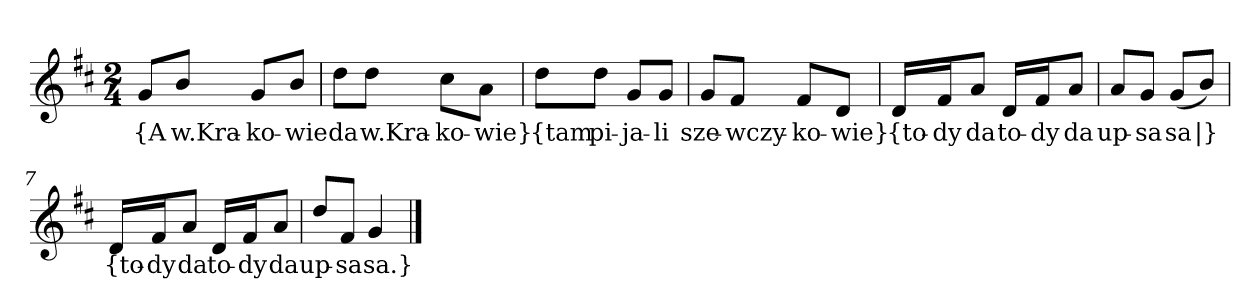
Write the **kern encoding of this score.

**kern	**text
*part1	*part1
*staff1	*staff1
*clefG2	*
*k[f#c#]	*
*M2/4	*
=	=
8g/L	{A
8b/J	w.Kra-
8g/L	-ko-
8b/J	-wie
=2	=2
8dd\L	da
8dd\J	w.Kra-
8cc#\L	-ko-
8a\J	-wie}
=3y	=3y
8dd\L	{tam
8dd\J	pi-
8g/L	-ja-
8g/J	-li
=4	=4
8g/L	sze-
8f#/J	-wczy-
8f#/L	-ko-
8d/J	-wie}
=5y	=5y
16d/LL	{to-
16f#/J	-dy
8a/J	da
16d/LL	to-
16f#/J	-dy
8a/J	da
=6	=6
8a/L	up-
8g/J	-sa
(8g/L	sa
8b/J)	|}
=7y	=7y
16d/LL	{to-
16f#/J	-dy
8a/J	da
16d/LL	to-
16f#/J	-dy
8a/J	da
=8	=8
8dd/L	up-
8f#/J	-sa
4g	sa.}
==	==
*-	*-
